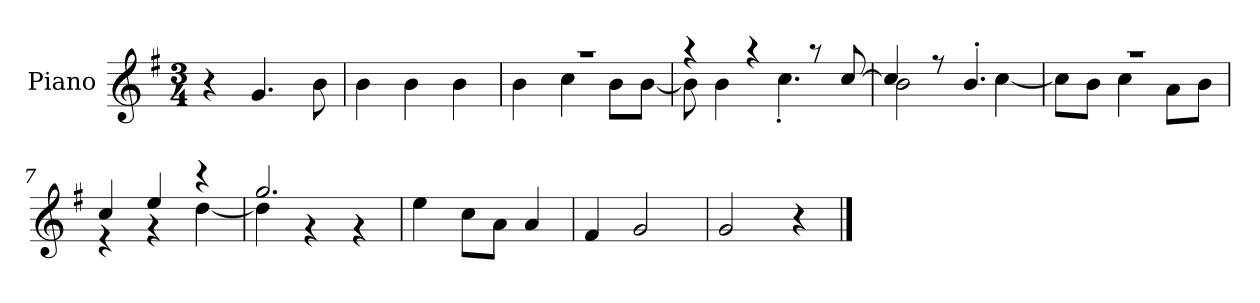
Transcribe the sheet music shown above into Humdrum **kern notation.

**kern
*part1
*staff1
*I"Piano
*I'P-no
*clefG2
*k[f#]
*M3/4
*MM178
=1
4r
4.g/
8b\
=2
4b\
4b\
4b\
=3
*^
2.r	4b\
.	4cc\
.	8b\L
.	[8b\J
=4	=4
4r	8b\]
.	4b\
4r	.
.	4.cc'\
8r	.
[8cc/	.
=5	=5
4cc/]	2b\
8r	.
4.b'/	.
.	[4cc\
=6	=6
2.r	8cc\L]
.	8b\J
.	4cc\
.	8a\L
.	8b\J
=7	=7
4cc/	4r
4ee/	4r
4r	[4dd\
=8	=8
2.gg/	4dd\]
.	4r
.	4r
*v	*v
!!LO:LB:g=z
=9
4ee\
8cc\L
8a\J
4a/
=10
4f#/
2g/
=11
2g/
4r
==
*-
